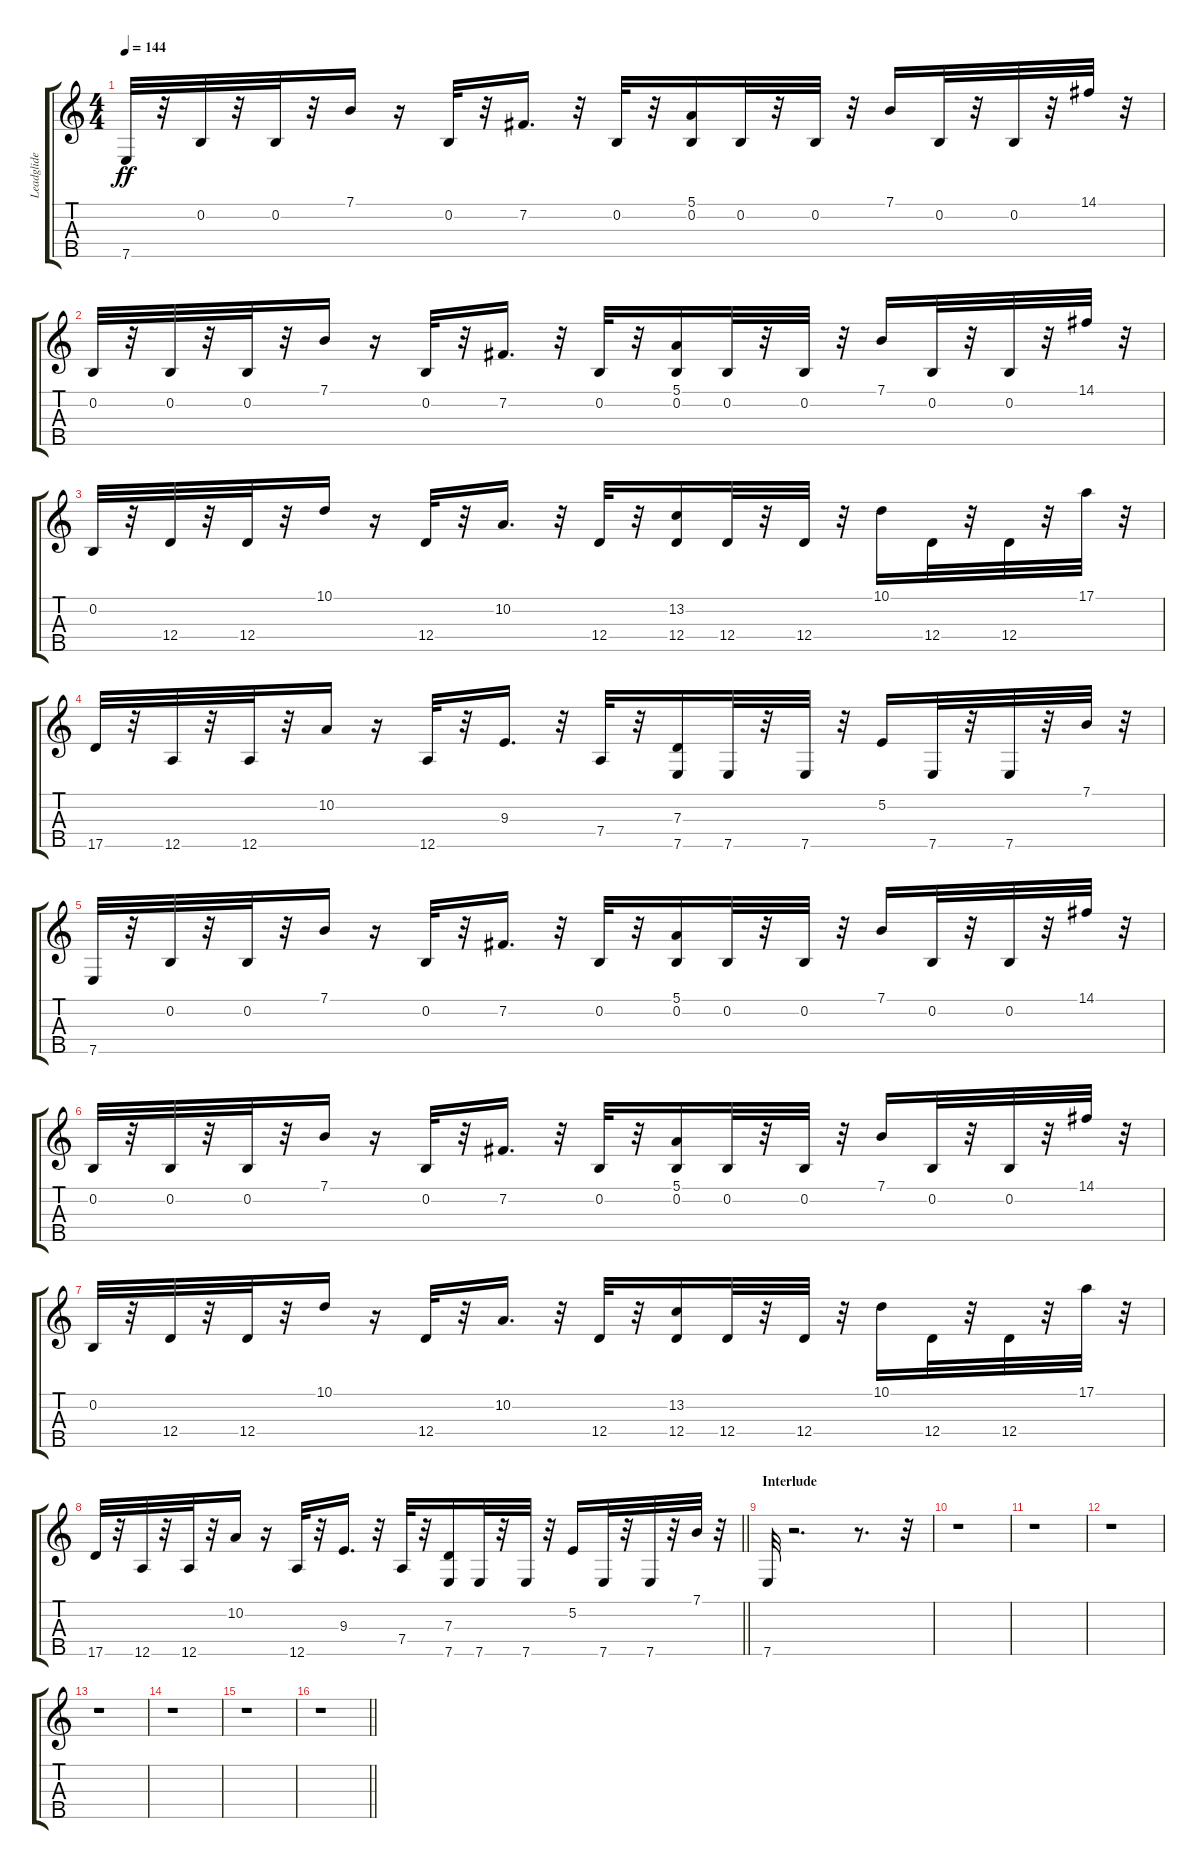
\track ("Leadglide" "Leadglide") {instrument lead2sawtooth}
\staff {score tabs}
\tuning (E4 B3 G3 D3 A2) {hide}
\ts (4 4)
\tempo 144
\clef g2
\ks c
7.5.32{dy ff} r.32 0.2.32 r.32 0.2.32 r.32 7.1.16 r.16 0.2.32 r.32 7.2.16{d} r.32 0.2.32 r.32 (5.1 0.2).16 0.2.32 r.32 0.2.32 r.32 7.1.16 0.2.32 r.32 0.2.32 r.32 14.1.32 r.32 |
0.2.32 r.32 0.2.32 r.32 0.2.32 r.32 7.1.16 r.16 0.2.32 r.32 7.2.16{d} r.32 0.2.32 r.32 (5.1 0.2).16 0.2.32 r.32 0.2.32 r.32 7.1.16 0.2.32 r.32 0.2.32 r.32 14.1.32 r.32 |
0.2.32 r.32 12.4.32 r.32 12.4.32 r.32 10.1.16 r.16 12.4.32 r.32 10.2.16{d} r.32 12.4.32 r.32 (13.2 12.4).16 12.4.32 r.32 12.4.32 r.32 10.1.16 12.4.32 r.32 12.4.32 r.32 17.1.32 r.32 |
17.5.32 r.32 12.5.32 r.32 12.5.32 r.32 10.2.16 r.16 12.5.32 r.32 9.3.16{d} r.32 7.4.32 r.32 (7.3 7.5).16 7.5.32 r.32 7.5.32 r.32 5.2.16 7.5.32 r.32 7.5.32 r.32 7.1.32 r.32 |
7.5.32 r.32 0.2.32 r.32 0.2.32 r.32 7.1.16 r.16 0.2.32 r.32 7.2.16{d} r.32 0.2.32 r.32 (5.1 0.2).16 0.2.32 r.32 0.2.32 r.32 7.1.16 0.2.32 r.32 0.2.32 r.32 14.1.32 r.32 |
0.2.32 r.32 0.2.32 r.32 0.2.32 r.32 7.1.16 r.16 0.2.32 r.32 7.2.16{d} r.32 0.2.32 r.32 (5.1 0.2).16 0.2.32 r.32 0.2.32 r.32 7.1.16 0.2.32 r.32 0.2.32 r.32 14.1.32 r.32 |
0.2.32 r.32 12.4.32 r.32 12.4.32 r.32 10.1.16 r.16 12.4.32 r.32 10.2.16{d} r.32 12.4.32 r.32 (13.2 12.4).16 12.4.32 r.32 12.4.32 r.32 10.1.16 12.4.32 r.32 12.4.32 r.32 17.1.32 r.32 |
\barLineRight lightlight
17.5.32 r.32 12.5.32 r.32 12.5.32 r.32 10.2.16 r.16 12.5.32 r.32 9.3.16{d} r.32 7.4.32 r.32 (7.3 7.5).16 7.5.32 r.32 7.5.32 r.32 5.2.16 7.5.32 r.32 7.5.32 r.32 7.1.32 r.32 |
\section ("" "Interlude")
7.5.32 r.2{d} r.8{d} r.32 |
r.1 |
r.1 |
r.1 |
r.1 |
r.1 |
r.1 |
\barLineRight lightlight
r.1
